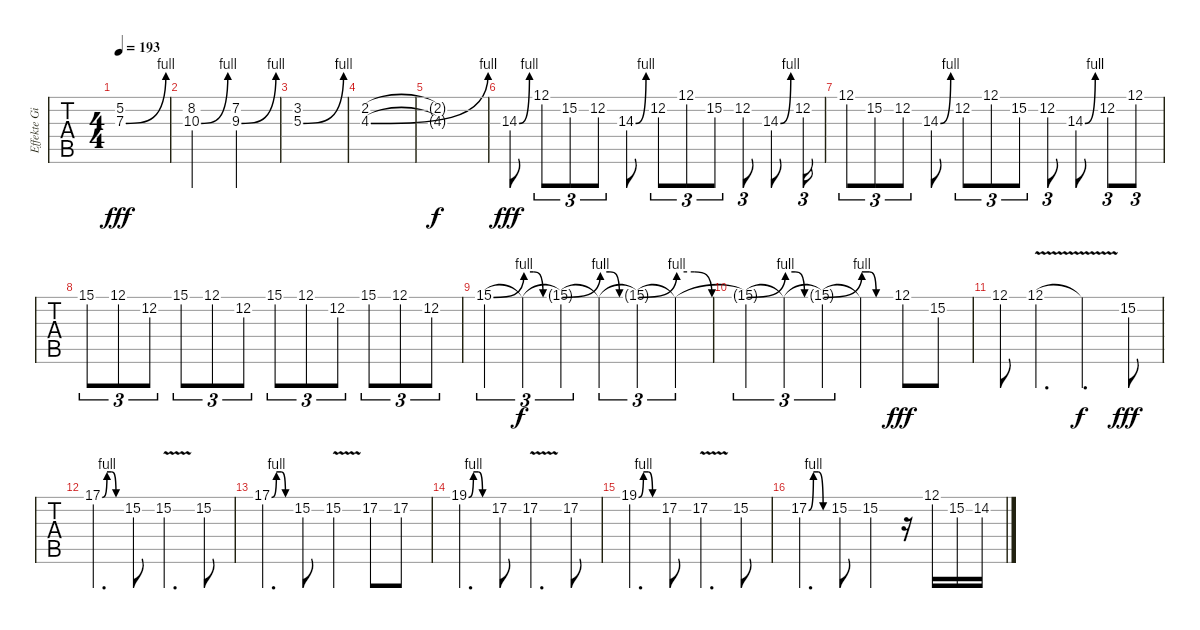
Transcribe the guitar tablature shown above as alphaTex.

\track ("Effekte Git" "Effekte Gi") {instrument overdrivenguitar}
\staff {tabs}
\tuning (E4 B3 G3 D3 A2 E2) {hide}
\ts (4 4)
\tempo 193
\clef g2
\ks c
(5.2 7.3{be (bend 0 0 60 4)}).1{dy fff} |
(8.2 10.3{be (bend 0 0 60 4)}).2 (7.2 9.3{be (bend 0 0 60 4)}).2 |
(3.2 5.3{be (bend 0 0 60 4)}).1 |
(2.2 4.3{be (bend 0 0 60 4)}).1 |
(2.2{t} 4.3{t}).1{dy f} |
14.3{be (bend 0 0 60 4)}.8{dy fff} 12.1.8{tu (3 2)} 15.2.8{tu (3 2)} 12.2.8{tu (3 2)} 14.3{be (bend 0 0 60 4)}.8 12.2.8{tu (3 2)} 12.1.8{tu (3 2)} 15.2.8{tu (3 2)} 12.2.8{tu (3 2)} 14.3{be (bend 0 0 60 4)}.8 12.2.16{tu (3 2)} |
12.1.8{tu (3 2)} 15.2.8{tu (3 2)} 12.2.8{tu (3 2)} 14.3{be (bend 0 0 60 4)}.8 12.2.8{tu (3 2)} 12.1.8{tu (3 2)} 15.2.8{tu (3 2)} 12.2.8{tu (3 2)} 14.3{be (bend 0 0 60 4)}.8 12.2.8{tu (3 2)} 12.1.8{tu (3 2)} |
15.1.8{tu (3 2)} 12.1.8{tu (3 2)} 12.2.8{tu (3 2)} 15.1.8{tu (3 2)} 12.1.8{tu (3 2)} 12.2.8{tu (3 2)} 15.1.8{tu (3 2)} 12.1.8{tu (3 2)} 12.2.8{tu (3 2)} 15.1.8{tu (3 2)} 12.1.8{tu (3 2)} 12.2.8{tu (3 2)} |
15.1{be (bend 0 0 60 4)}.4{tu (3 2)} 15.1{be (custom 0 4 15 4 30 0 60 0) t}.4{tu (3 2) dy f} 15.1{be (bend 0 0 60 4) t}.4{tu (3 2)} 15.1{be (custom 0 4 15 4 30 0 60 0) t}.4{tu (3 2)} 15.1{be (bend 0 0 60 4) t}.4{tu (3 2)} 15.1{be (custom 0 4 15 4 30 0 60 0) t}.4{tu (3 2)} |
15.1{be (bend 0 0 60 4) t}.4{tu (3 2)} 15.1{be (custom 0 4 15 4 30 0 60 0) t}.4{tu (3 2)} 15.1{be (bend 0 0 60 4) t}.4{tu (3 2)} 15.1{be (custom 0 4 15 4 30 0 60 0) t}.4 12.1.8{dy fff} 15.2.8 |
12.1.8 12.1{v}.4{d} 12.1{t}.4{d dy f} 15.2.8{dy fff} |
17.1{be (custom 0 0 15 4 30 4 44 0 60 0)}.4{d} 15.2.8 15.2{v}.4{d} 15.2.8 |
17.1{be (custom 0 0 15 4 30 4 44 0 60 0)}.4{d} 15.2.8 15.2{v}.4 17.2.8 17.2.8 |
19.1{be (custom 0 0 15 4 30 4 44 0 60 0)}.4{d} 17.2.8 17.2{v}.4{d} 17.2.8 |
19.1{be (custom 0 0 15 4 30 4 44 0 60 0)}.4{d} 17.2.8 17.2{v}.4{d} 15.2.8 |
17.2{be (custom 0 0 15 4 30 4 46 0 60 0)}.4{d} 15.2.8 15.2.4 r.16 12.1.16 15.2.16 14.2.16
